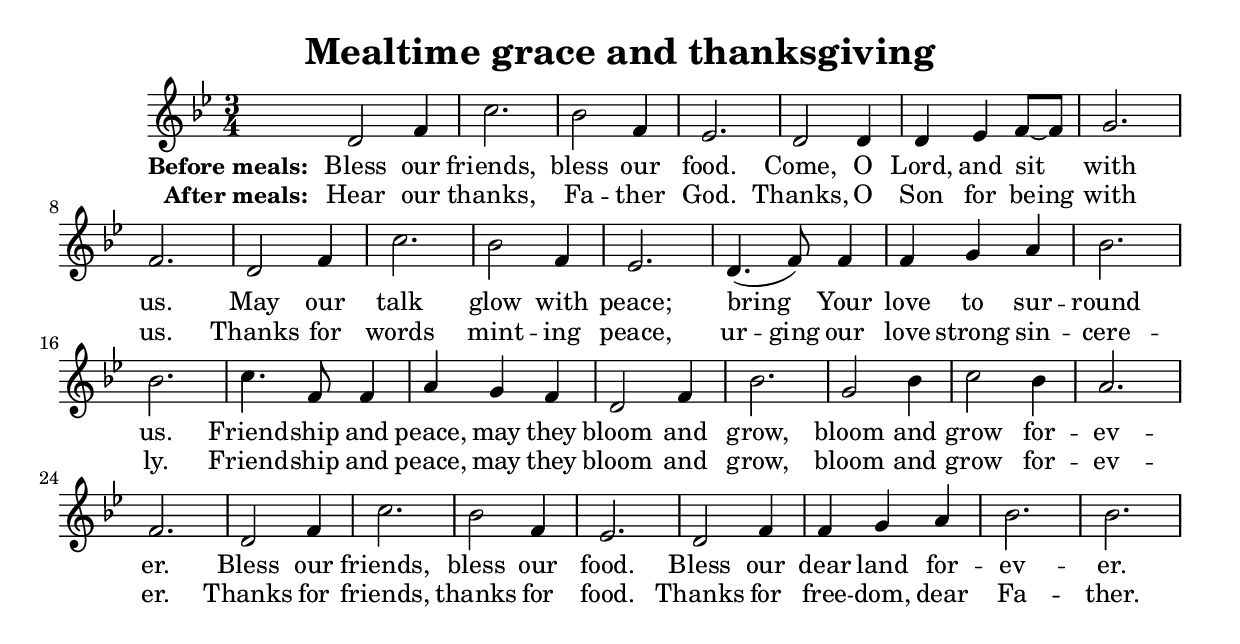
\version "2.5.0"
\include "english.ly"

\header {
  title = "Mealtime grace and thanksgiving"
}

melody = \relative {
  \time 3/4
  \key bf \major
  d2 f4  c'2.  bf2 f4  ef2. |
    d2 d4  d ef  f8 ~ f   g2.  f  |
  d2 f4  c'2.  bf2 f4  ef2. |
    d4.( f8) f4  f g a  bf2. bf |
  c4. f,8 f4  a g f  d2 f4  bf2. |
    g2 bf4  c2 bf4  a2.  f  |
  d2 f4  c'2.  bf2 f4  ef2.  |
    d2 f4  f g a  bf2. bf
}

\score {
  \new Staff {
  <<
    \context Voice = "mainmelody" { \melody }
    \lyricsto "mainmelody" \new Lyrics {
      \set stanza = "Before meals: "
      Bless our friends, bless our food.
      Come, O Lord, and sit with us.
      May our talk glow with peace;
      bring Your love to sur -- round us.
      Friend -- ship and peace, may they bloom and grow,
      bloom and grow for -- ev -- er.
      Bless our friends, bless our food.
      Bless our dear land for -- ev -- er.
    }
    \lyricsto "mainmelody" \new Lyrics {
      \set stanza = "After meals: "
      \set ignoreMelismata = ##t   % be-ing, urg-ing
      Hear our thanks, Fa -- ther God.
      Thanks, O Son for be -- ing with us.
      Thanks for words mint -- ing peace,
      ur -- ging our love strong sin -- cere -- ly.
      Friend -- ship and peace, may they bloom and grow,
      bloom and grow for -- ev -- er.
      Thanks for friends, thanks for food.
      Thanks for free -- dom, dear Fa -- ther.
      \unset ignoreMelismata
    }
  >>
  }
}
